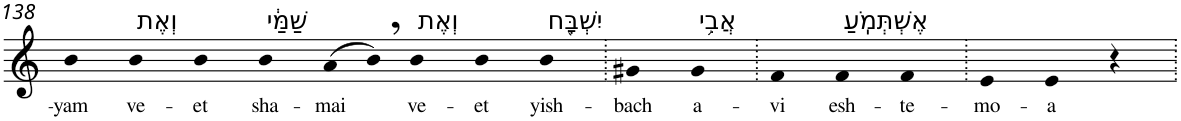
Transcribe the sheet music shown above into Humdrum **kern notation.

**kern	**text
*part1	*part1
*staff1	*staff1
*I"Piano	*
*I'Pno	*
!!LO:PB:g=z
*clefG2	*
*k[]	*
=138	=138
!	!LO:LY:b
4b	-yam
!LO:TX:a:t=וְאֶת	!
!	!LO:LY:b
4b	ve-
!	!LO:LY:b
4b	-et
!LO:TX:a:t=שַׁמַּ֔י	!
!	!LO:LY:b
4b	sha-
!	!LO:LY:b
(>8a	-mai
8b,)	.
!LO:TX:a:t=וְאֶת	!
!	!LO:LY:b
4b	ve-
!	!LO:LY:b
4b	-et
!LO:TX:a:t=יִשְׁבָּ֖ח	!
!	!LO:LY:b
4b	yish-
=139.	=139.
!	!LO:LY:b
4g#X	-bach
!LO:TX:a:t=אֲבִ֥י	!
!	!LO:LY:b
4g#	a-
=140.	=140.
!	!LO:LY:b
4f	-vi
!LO:TX:a:t=אֶשְׁתְּמֹֽעַ	!
!	!LO:LY:b
4f	esh-
!	!LO:LY:b
4f	-te-
=141.	=141.
!	!LO:LY:b
4e	-mo-
!	!LO:LY:b
4e	-a
4r	.
=.	=.
*-	*-
